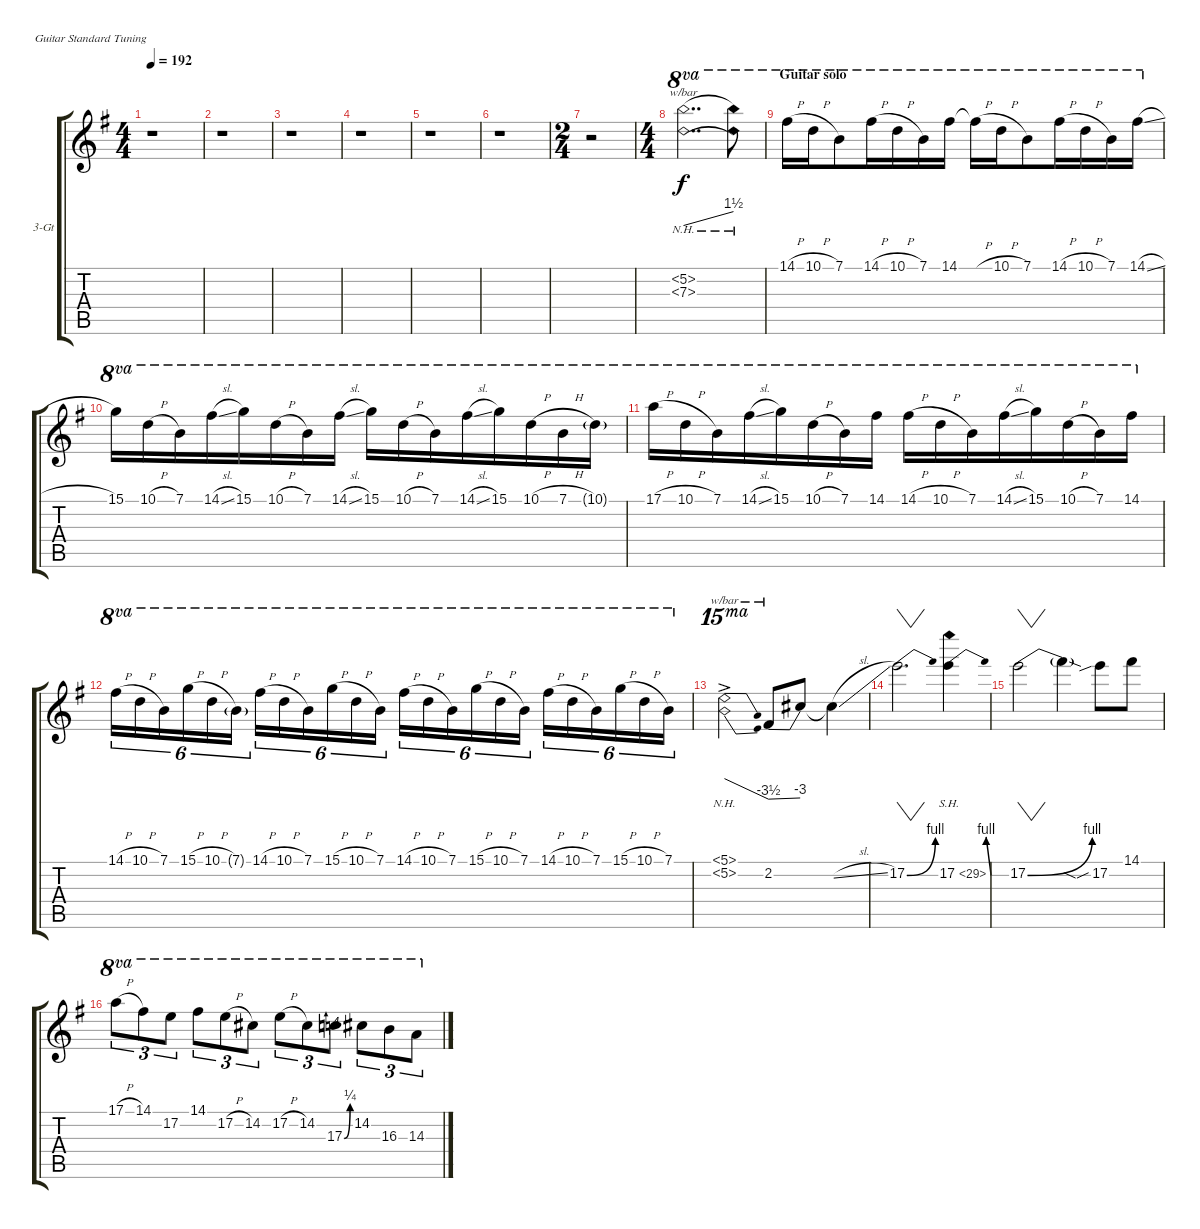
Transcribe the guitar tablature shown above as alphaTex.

\bracketExtendMode groupsimilarinstruments
\firstSystemTrackNameOrientation horizontal
\otherSystemsTrackNameOrientation horizontal
\track ("3-Gt" "3-Gt") {instrument electricguitarclean}
\staff {score tabs}
\tuning (E4 B3 G3 D3 A2 E2)
\ts (4 4)
\tempo 192
\clef g2
\scale
1.05549
\ks g
r.1{dy f} |
\scale
0.944515 r.1 |
\scale
1.05549 r.1 |
\scale
0.944515 r.1 |
\scale
1.05549 r.1 |
\scale
0.944515 r.1 |
\ts (2 4)
\beaming (8 4 4)
\scale
1.08575 r.2 |
\ts (4 4)
\beaming (8 4 4)
\scale
0.91425 (5.2{nh} 7.3{nh}).2{dd tbe (dive default 0 0 58.199999999999996 6) ot 8va} (7.3{nh t} 5.2{nh t}).8{ot 8va} |
\section ("" "Guitar solo")
\scale
1.05549 14.1{h}.16{ot 8va} 10.1{h}.16{ot 8va} 7.1.8{ot 8va} 14.1{h}.16{ot 8va} 10.1{h}.16{ot 8va} 7.1.16{ot 8va} 14.1.16{ot 8va} 14.1{h t}.16{ot 8va} 10.1{h}.16{ot 8va} 7.1.8{ot 8va} 14.1{h}.16{ot 8va} 10.1{h}.16{ot 8va} 7.1.16{ot 8va} 14.1{sl}.16{ot 8va} |
\scale
0.944515 15.1.16{ot 8va} 10.1{h}.16{ot 8va} 7.1.16{ot 8va} 14.1{sl}.16{ot 8va} 15.1.16{ot 8va} 10.1{h}.16{ot 8va} 7.1.16{ot 8va} 14.1{sl}.16{ot 8va} 15.1.16{ot 8va} 10.1{h}.16{ot 8va} 7.1.16{ot 8va} 14.1{sl}.16{ot 8va} 15.1.16{ot 8va} 10.1{h}.16{ot 8va} 7.1{h}.16{ot 8va} 10.1{g}.16{ot 8va} |
\scale
1.05549 17.1{h}.16{ot 8va} 10.1{h}.16{ot 8va} 7.1.16{ot 8va} 14.1{sl}.16{ot 8va} 15.1.16{ot 8va} 10.1{h}.16{ot 8va} 7.1.16{ot 8va} 14.1.16{ot 8va} 14.1{h}.16{ot 8va} 10.1{h}.16{ot 8va} 7.1.16{ot 8va} 14.1{sl}.16{ot 8va} 15.1.16{ot 8va} 10.1{h}.16{ot 8va} 7.1.16{ot 8va} 14.1.16{ot 8va} |
\scale
0.944515 14.1{h}.16{tu (6 4) ot 8va} 10.1{h}.16{tu (6 4) ot 8va} 7.1.16{tu (6 4) ot 8va} 15.1{h}.16{tu (6 4) ot 8va} 10.1{h}.16{tu (6 4) ot 8va} 7.1{g}.16{tu (6 4) ot 8va} 14.1{h}.16{tu (6 4) ot 8va} 10.1{h}.16{tu (6 4) ot 8va} 7.1.16{tu (6 4) ot 8va} 15.1{h}.16{tu (6 4) ot 8va} 10.1{h}.16{tu (6 4) ot 8va} 7.1.16{tu (6 4) ot 8va} 14.1{h}.16{tu (6 4) ot 8va} 10.1{h}.16{tu (6 4) ot 8va} 7.1.16{tu (6 4) ot 8va} 15.1{h}.16{tu (6 4) ot 8va} 10.1{h}.16{tu (6 4) ot 8va} 7.1.16{tu (6 4) ot 8va} 14.1{h}.16{tu (6 4) ot 8va} 10.1{h}.16{tu (6 4) ot 8va} 7.1.16{tu (6 4) ot 8va} 15.1{h}.16{tu (6 4) ot 8va} 10.1{h}.16{tu (6 4) ot 8va} 7.1.16{tu (6 4) ot 8va} |
\scale
1.05549 (5.1{nh} 5.2{nh ac}).2{tbe (dive default 0 0 50.4 -14) ot 15ma} 2.2.8{tbe (dive default 0 -14 51.6 -12)} 2.2{t}.8 2.2{sl t}.4 |
\scale
0.944515 17.2{be (bend 0 0 60 4)}.2{vw d} 17.2{be (bend 0 0 60 4) sh 12}.4 |
\scale
1.05549 17.2{be (bend 0 0 60 4)}.2{vw} 17.2{sod t}.4 17.2{sib}.8 14.1.8 |
\scale
0.944515 17.1{h}.8{tu (3 2) ot 8va} 14.1.8{tu (3 2) ot 8va} 17.2.8{tu (3 2) ot 8va} 14.1.8{tu (3 2) ot 8va} 17.2{h}.8{tu (3 2) ot 8va} 14.2.8{tu (3 2) ot 8va} 17.2{h}.8{tu (3 2) ot 8va} 14.2.8{tu (3 2) ot 8va} 17.3{be (bend 0 0 60 1)}.8{tu (3 2) ot 8va} 14.2.8{tu (3 2) ot 8va} 16.3.8{tu (3 2) ot 8va} 14.3.8{tu (3 2) ot 8va}
